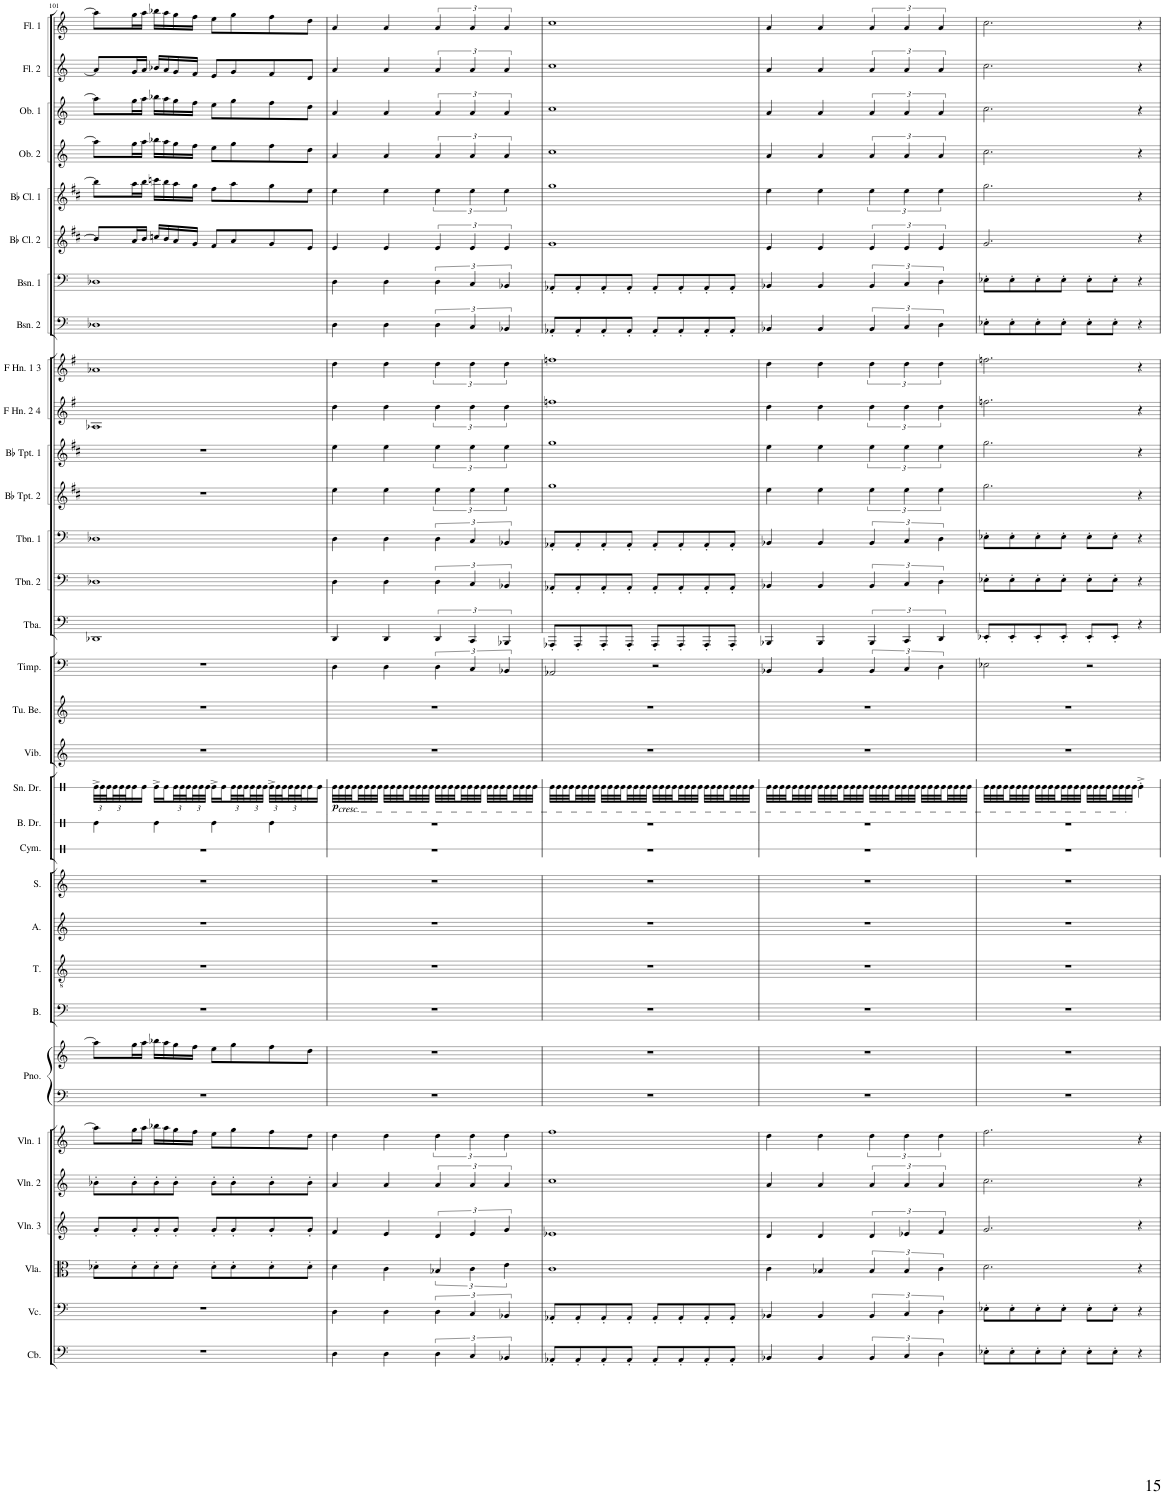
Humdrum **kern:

**kern	**kern	**kern	**kern	**kern	**kern	**kern	**kern	**kern	**kern	**kern	**kern	**kern	**kern	**kern	**dynam	**kern	**kern	**kern	**kern	**kern	**kern	**kern	**kern	**kern	**kern	**kern	**kern	**kern	**kern	**kern	**kern	**kern	**kern
*part32	*part31	*part30	*part29	*part28	*part27	*part26	*part26	*part25	*part24	*part23	*part22	*part21	*part20	*part19	*part19	*part18	*part17	*part16	*part15	*part14	*part13	*part12	*part11	*part10	*part9	*part8	*part7	*part6	*part5	*part4	*part3	*part2	*part1
*staff33	*staff32	*staff31	*staff30	*staff29	*staff28	*staff27	*staff26	*staff25	*staff24	*staff23	*staff22	*staff21	*staff20	*staff19	*staff19	*staff18	*staff17	*staff16	*staff15	*staff14	*staff13	*staff12	*staff11	*staff10	*staff9	*staff8	*staff7	*staff6	*staff5	*staff4	*staff3	*staff2	*staff1
*I"Contrabass	*I"Violoncello	*I"Viola	*I"Violin 3	*I"Violin 2	*I"Violin 1	*I"Piano	*	*I"Baritone	*I"Tenor	*I"Alto	*I"Soprano	*I"Cymbal	*I"Bass Drum	*I"Snare Drum	*	*I"Vibraphone	*I"Tubular Bells	*I"Timpani	*I"Tuba	*I"Trombone 2	*I"Trombone 1	*I"Bb Trumpet 2	*I"Bb Trumpet 1	*I"F Horn 2 &amp; 4	*I"F Horn 1 &amp; 3	*I"Bassoon 2	*I"Bassoon 1	*I"Bb Clarinet 2	*I"Bb Clarinet 1	*I"Oboe 2	*I"Oboe 1	*I"Flute 2	*I"Flute 1
*I'Cb.	*I'Vc.	*I'Vla.	*I'Vln. 3	*I'Vln. 2	*I'Vln. 1	*I'Pno.	*	*I'B.	*I'T.	*I'A.	*I'S.	*I'Cym.	*I'B. Dr.	*I'Sn. Dr.	*	*I'Vib.	*I'Tu. Be.	*I'Timp.	*I'Tba.	*I'Tbn. 2	*I'Tbn. 1	*I'Bb Tpt. 2	*I'Bb Tpt. 1	*I'F Hn. 2 4	*I'F Hn. 1 3	*I'Bsn. 2	*I'Bsn. 1	*I'Bb Cl. 2	*I'Bb Cl. 1	*I'Ob. 2	*I'Ob. 1	*I'Fl. 2	*I'Fl. 1
!!LO:PB:g=z
*clefF4	*clefF4	*clefC3	*clefG2	*clefG2	*clefG2	*clefF4	*clefG2	*clefF4	*clefGv2	*clefG2	*clefG2	*clefX	*clefX	*clefX	*	*clefG2	*clefG2	*clefF4	*clefF4	*clefF4	*clefF4	*clefG2	*clefG2	*clefG2	*clefG2	*clefF4	*clefF4	*clefG2	*clefG2	*clefG2	*clefG2	*clefG2	*clefG2
*Trd7c12	*	*	*	*	*	*	*	*	*	*	*	*	*	*	*	*	*	*	*	*	*	*Trd1c2	*Trd1c2	*Trd4c7	*Trd4c7	*	*	*Trd1c2	*Trd1c2	*	*	*	*
*k[]	*k[]	*k[]	*k[]	*k[]	*k[]	*k[]	*k[]	*k[]	*k[]	*k[]	*k[]	*k[]	*k[]	*k[]	*	*k[]	*k[]	*k[]	*k[]	*k[]	*k[]	*k[f#c#]	*k[f#c#]	*k[f#]	*k[f#]	*k[]	*k[]	*k[f#c#]	*k[f#c#]	*k[]	*k[]	*k[]	*k[]
*M4/4	*M4/4	*M4/4	*M4/4	*M4/4	*M4/4	*M4/4	*M4/4	*M4/4	*M4/4	*M4/4	*M4/4	*M4/4	*M4/4	*M4/4	*	*M4/4	*M4/4	*M4/4	*M4/4	*M4/4	*M4/4	*M4/4	*M4/4	*M4/4	*M4/4	*M4/4	*M4/4	*M4/4	*M4/4	*M4/4	*M4/4	*M4/4	*M4/4
*	*	*	*	*	*	*	*	*	*	*	*	*	*	*Xbrackettup	*	*	*	*	*	*	*	*	*	*	*	*	*	*	*	*	*	*	*
=101	=101	=101	=101	=101	=101	=101	=101	=101	=101	=101	=101	=101	=101	=101	=101	=101	=101	=101	=101	=101	=101	=101	=101	=101	=101	=101	=101	=101	=101	=101	=101	=101	=101
1r	1r	8d-X'\L	8g'/L	8b-X'\L	8aa\L]	1r	8aa\L]	1r	1r	1r	1r	1r	4Re\	48Re^\LLL	.	1r	1r	1r	1DD-X	1D-X	1D-X	1r	1r	1A-X	1a-X	1D-X	1D-X	8b/L]	8bb\L]	8aa\L]	8aa\L]	8a/L]	8aa\L]
.	.	.	.	.	.	.	.	.	.	.	.	.	.	48Re\	.	.	.	.	.	.	.	.	.	.	.	.	.	.	.	.	.	.	.
.	.	.	.	.	.	.	.	.	.	.	.	.	.	48Re\	.	.	.	.	.	.	.	.	.	.	.	.	.	.	.	.	.	.	.
.	.	.	.	.	.	.	.	.	.	.	.	.	.	48Re\	.	.	.	.	.	.	.	.	.	.	.	.	.	.	.	.	.	.	.
.	.	.	.	.	.	.	.	.	.	.	.	.	.	48Re\	.	.	.	.	.	.	.	.	.	.	.	.	.	.	.	.	.	.	.
.	.	.	.	.	.	.	.	.	.	.	.	.	.	48Re\J	.	.	.	.	.	.	.	.	.	.	.	.	.	.	.	.	.	.	.
.	.	8d-'\	8g'/	8b-'\	16gg\L	.	16gg\L	.	.	.	.	.	.	16Re\	.	.	.	.	.	.	.	.	.	.	.	.	.	16a/L	16aa\L	16gg\L	16gg\L	16g/L	16gg\L
.	.	.	.	.	16aa\JJ	.	16aa\JJ	.	.	.	.	.	.	16Re\JJ	.	.	.	.	.	.	.	.	.	.	.	.	.	16b/JJ	16bb\JJ	16aa\JJ	16aa\JJ	16a/JJ	16aa\JJ
.	.	8d-'\	8g'/	8b-'\	16bb-X\LL	.	16bb-X\LL	.	.	.	.	.	4Re\	16Re^\LL	.	.	.	.	.	.	.	.	.	.	.	.	.	16ccn/LL	16cccn\LL	16bb-X\LL	16bb-X\LL	16b-X/LL	16bb-X\LL
.	.	.	.	.	16aa\	.	16aa\	.	.	.	.	.	.	16Re\	.	.	.	.	.	.	.	.	.	.	.	.	.	16b/	16bb\	16aa\	16aa\	16a/	16aa\
.	.	8d-'\J	8g'/J	8b-'\J	16gg\	.	16gg\	.	.	.	.	.	.	48Re\L	.	.	.	.	.	.	.	.	.	.	.	.	.	16a/	16aa\	16gg\	16gg\	16g/	16gg\
.	.	.	.	.	.	.	.	.	.	.	.	.	.	48Re\	.	.	.	.	.	.	.	.	.	.	.	.	.	.	.	.	.	.	.
.	.	.	.	.	.	.	.	.	.	.	.	.	.	48Re\	.	.	.	.	.	.	.	.	.	.	.	.	.	.	.	.	.	.	.
.	.	.	.	.	16ff\JJ	.	16ff\JJ	.	.	.	.	.	.	48Re\	.	.	.	.	.	.	.	.	.	.	.	.	.	16g/JJ	16gg\JJ	16ff\JJ	16ff\JJ	16f/JJ	16ff\JJ
.	.	.	.	.	.	.	.	.	.	.	.	.	.	48Re\	.	.	.	.	.	.	.	.	.	.	.	.	.	.	.	.	.	.	.
.	.	.	.	.	.	.	.	.	.	.	.	.	.	48Re\JJJ	.	.	.	.	.	.	.	.	.	.	.	.	.	.	.	.	.	.	.
.	.	8d-'\L	8g'/L	8b-'\L	8ee\L	.	8ee\L	.	.	.	.	.	4Re\	16Re^\LL	.	.	.	.	.	.	.	.	.	.	.	.	.	8f#/L	8ff#\L	8ee\L	8ee\L	8e/L	8ee\L
.	.	.	.	.	.	.	.	.	.	.	.	.	.	16Re\	.	.	.	.	.	.	.	.	.	.	.	.	.	.	.	.	.	.	.
.	.	8d-'\	8g'/	8b-'\	8gg\	.	8gg\	.	.	.	.	.	.	48Re\L	.	.	.	.	.	.	.	.	.	.	.	.	.	8a/	8aa\	8gg\	8gg\	8g/	8gg\
.	.	.	.	.	.	.	.	.	.	.	.	.	.	48Re\	.	.	.	.	.	.	.	.	.	.	.	.	.	.	.	.	.	.	.
.	.	.	.	.	.	.	.	.	.	.	.	.	.	48Re\	.	.	.	.	.	.	.	.	.	.	.	.	.	.	.	.	.	.	.
.	.	.	.	.	.	.	.	.	.	.	.	.	.	48Re\	.	.	.	.	.	.	.	.	.	.	.	.	.	.	.	.	.	.	.
.	.	.	.	.	.	.	.	.	.	.	.	.	.	48Re\	.	.	.	.	.	.	.	.	.	.	.	.	.	.	.	.	.	.	.
.	.	.	.	.	.	.	.	.	.	.	.	.	.	48Re\JJJ	.	.	.	.	.	.	.	.	.	.	.	.	.	.	.	.	.	.	.
.	.	8d-'\	8g'/	8b-'\	8ff\	.	8ff\	.	.	.	.	.	4Re\	48Re^\LLL	.	.	.	.	.	.	.	.	.	.	.	.	.	8g/	8gg\	8ff\	8ff\	8f/	8ff\
.	.	.	.	.	.	.	.	.	.	.	.	.	.	48Re\	.	.	.	.	.	.	.	.	.	.	.	.	.	.	.	.	.	.	.
.	.	.	.	.	.	.	.	.	.	.	.	.	.	48Re\	.	.	.	.	.	.	.	.	.	.	.	.	.	.	.	.	.	.	.
.	.	.	.	.	.	.	.	.	.	.	.	.	.	48Re\	.	.	.	.	.	.	.	.	.	.	.	.	.	.	.	.	.	.	.
.	.	.	.	.	.	.	.	.	.	.	.	.	.	48Re\	.	.	.	.	.	.	.	.	.	.	.	.	.	.	.	.	.	.	.
.	.	.	.	.	.	.	.	.	.	.	.	.	.	48Re\J	.	.	.	.	.	.	.	.	.	.	.	.	.	.	.	.	.	.	.
.	.	8d-'\J	8g'/J	8b-'\J	8dd\J	.	8dd\J	.	.	.	.	.	.	16Re\	.	.	.	.	.	.	.	.	.	.	.	.	.	8e/J	8ee\J	8dd\J	8dd\J	8d/J	8dd\J
.	.	.	.	.	.	.	.	.	.	.	.	.	.	16Re\JJ	.	.	.	.	.	.	.	.	.	.	.	.	.	.	.	.	.	.	.
=102	=102	=102	=102	=102	=102	=102	=102	=102	=102	=102	=102	=102	=102	=102	=102	=102	=102	=102	=102	=102	=102	=102	=102	=102	=102	=102	=102	=102	=102	=102	=102	=102	=102
!	!	!	!	!	!	!	!	!	!	!	!	!	!	!	!LO:DY:b	!	!	!	!	!	!	!	!	!	!	!	!	!	!	!	!	!	!
4D\	4D\	4d\	4f/	4a/	4dd\	1r	1r	1r	1r	1r	1r	1r	1r	32Re\LLL	p	1r	1r	4D\	4DD/	4D\	4D\	4ee\	4ee\	4dd\	4dd\	4D\	4D\	4e/	4ee\	4a/	4a/	4a/	4a/
!	!	!	!	!	!	!	!	!	!	!	!	!	!	!LO:TX:b:i:t=cresc.	!	!	!	!	!	!	!	!	!	!	!	!	!	!	!	!	!	!	!
.	.	.	.	.	.	.	.	.	.	.	.	.	.	32Re\	.	.	.	.	.	.	.	.	.	.	.	.	.	.	.	.	.	.	.
.	.	.	.	.	.	.	.	.	.	.	.	.	.	32Re\	.	.	.	.	.	.	.	.	.	.	.	.	.	.	.	.	.	.	.
.	.	.	.	.	.	.	.	.	.	.	.	.	.	32Re\	.	.	.	.	.	.	.	.	.	.	.	.	.	.	.	.	.	.	.
.	.	.	.	.	.	.	.	.	.	.	.	.	.	32Re\	.	.	.	.	.	.	.	.	.	.	.	.	.	.	.	.	.	.	.
.	.	.	.	.	.	.	.	.	.	.	.	.	.	32Re\	.	.	.	.	.	.	.	.	.	.	.	.	.	.	.	.	.	.	.
.	.	.	.	.	.	.	.	.	.	.	.	.	.	32Re\	.	.	.	.	.	.	.	.	.	.	.	.	.	.	.	.	.	.	.
.	.	.	.	.	.	.	.	.	.	.	.	.	.	32Re\JJJ	.	.	.	.	.	.	.	.	.	.	.	.	.	.	.	.	.	.	.
4D\	4D\	4c\	4e/	4a/	4dd\	.	.	.	.	.	.	.	.	32Re\LLL	.	.	.	4D\	4DD/	4D\	4D\	4ee\	4ee\	4dd\	4dd\	4D\	4D\	4e/	4ee\	4a/	4a/	4a/	4a/
.	.	.	.	.	.	.	.	.	.	.	.	.	.	32Re\	.	.	.	.	.	.	.	.	.	.	.	.	.	.	.	.	.	.	.
.	.	.	.	.	.	.	.	.	.	.	.	.	.	32Re\	.	.	.	.	.	.	.	.	.	.	.	.	.	.	.	.	.	.	.
.	.	.	.	.	.	.	.	.	.	.	.	.	.	32Re\	.	.	.	.	.	.	.	.	.	.	.	.	.	.	.	.	.	.	.
.	.	.	.	.	.	.	.	.	.	.	.	.	.	32Re\	.	.	.	.	.	.	.	.	.	.	.	.	.	.	.	.	.	.	.
.	.	.	.	.	.	.	.	.	.	.	.	.	.	32Re\	.	.	.	.	.	.	.	.	.	.	.	.	.	.	.	.	.	.	.
.	.	.	.	.	.	.	.	.	.	.	.	.	.	32Re\	.	.	.	.	.	.	.	.	.	.	.	.	.	.	.	.	.	.	.
.	.	.	.	.	.	.	.	.	.	.	.	.	.	32Re\JJJ	.	.	.	.	.	.	.	.	.	.	.	.	.	.	.	.	.	.	.
6D\	6D\	6B-X/	6d/	6a/	6dd\	.	.	.	.	.	.	.	.	32Re\LLL	.	.	.	6D\	6DD/	6D\	6D\	6ee\	6ee\	6dd\	6dd\	6D\	6D\	6e/	6ee\	6a/	6a/	6a/	6a/
.	.	.	.	.	.	.	.	.	.	.	.	.	.	32Re\	.	.	.	.	.	.	.	.	.	.	.	.	.	.	.	.	.	.	.
.	.	.	.	.	.	.	.	.	.	.	.	.	.	32Re\	.	.	.	.	.	.	.	.	.	.	.	.	.	.	.	.	.	.	.
.	.	.	.	.	.	.	.	.	.	.	.	.	.	32Re\	.	.	.	.	.	.	.	.	.	.	.	.	.	.	.	.	.	.	.
.	.	.	.	.	.	.	.	.	.	.	.	.	.	32Re\	.	.	.	.	.	.	.	.	.	.	.	.	.	.	.	.	.	.	.
.	.	.	.	.	.	.	.	.	.	.	.	.	.	32Re\	.	.	.	.	.	.	.	.	.	.	.	.	.	.	.	.	.	.	.
6C/	6C/	6c\	6e/	6a/	6dd\	.	.	.	.	.	.	.	.	.	.	.	.	6C/	6CC/	6C/	6C/	6ee\	6ee\	6dd\	6dd\	6C/	6C/	6e/	6ee\	6a/	6a/	6a/	6a/
.	.	.	.	.	.	.	.	.	.	.	.	.	.	32Re\	.	.	.	.	.	.	.	.	.	.	.	.	.	.	.	.	.	.	.
.	.	.	.	.	.	.	.	.	.	.	.	.	.	32Re\JJJ	.	.	.	.	.	.	.	.	.	.	.	.	.	.	.	.	.	.	.
.	.	.	.	.	.	.	.	.	.	.	.	.	.	32Re\LLL	.	.	.	.	.	.	.	.	.	.	.	.	.	.	.	.	.	.	.
!	!	!	!	!	!	!	!	!	!	!	!	!	!	!	!LO:DY:b	!	!	!	!	!	!	!	!	!	!	!	!	!	!	!	!	!	!
.	.	.	.	.	.	.	.	.	.	.	.	.	.	32Re\	mp	.	.	.	.	.	.	.	.	.	.	.	.	.	.	.	.	.	.
.	.	.	.	.	.	.	.	.	.	.	.	.	.	32Re\	.	.	.	.	.	.	.	.	.	.	.	.	.	.	.	.	.	.	.
6BB-X/	6BB-X/	6e\	6g/	6a/	6dd\	.	.	.	.	.	.	.	.	.	.	.	.	6BB-X/	6BBB-X/	6BB-X/	6BB-X/	6ee\	6ee\	6dd\	6dd\	6BB-X/	6BB-X/	6e/	6ee\	6a/	6a/	6a/	6a/
.	.	.	.	.	.	.	.	.	.	.	.	.	.	32Re\	.	.	.	.	.	.	.	.	.	.	.	.	.	.	.	.	.	.	.
.	.	.	.	.	.	.	.	.	.	.	.	.	.	32Re\	.	.	.	.	.	.	.	.	.	.	.	.	.	.	.	.	.	.	.
.	.	.	.	.	.	.	.	.	.	.	.	.	.	32Re\	.	.	.	.	.	.	.	.	.	.	.	.	.	.	.	.	.	.	.
.	.	.	.	.	.	.	.	.	.	.	.	.	.	32Re\	.	.	.	.	.	.	.	.	.	.	.	.	.	.	.	.	.	.	.
.	.	.	.	.	.	.	.	.	.	.	.	.	.	32Re\JJJ	.	.	.	.	.	.	.	.	.	.	.	.	.	.	.	.	.	.	.
=103	=103	=103	=103	=103	=103	=103	=103	=103	=103	=103	=103	=103	=103	=103	=103	=103	=103	=103	=103	=103	=103	=103	=103	=103	=103	=103	=103	=103	=103	=103	=103	=103	=103
8AA-X'/L	8AA-X'/L	1c	1e-X	1cc	1ff	1r	1r	1r	1r	1r	1r	1r	1r	32Re\LLL	.	1r	1r	2AA-X/	8AAA-X'/L	8AA-X'/L	8AA-X'/L	1gg	1gg	1ffn	1ffn	8AA-X'/L	8AA-X'/L	1g	1gg	1cc	1cc	1cc	1cc
.	.	.	.	.	.	.	.	.	.	.	.	.	.	32Re\	.	.	.	.	.	.	.	.	.	.	.	.	.	.	.	.	.	.	.
.	.	.	.	.	.	.	.	.	.	.	.	.	.	32Re\	.	.	.	.	.	.	.	.	.	.	.	.	.	.	.	.	.	.	.
.	.	.	.	.	.	.	.	.	.	.	.	.	.	32Re\	.	.	.	.	.	.	.	.	.	.	.	.	.	.	.	.	.	.	.
8AA-'/	8AA-'/	.	.	.	.	.	.	.	.	.	.	.	.	32Re\	.	.	.	.	8AAA-'/	8AA-'/	8AA-'/	.	.	.	.	8AA-'/	8AA-'/	.	.	.	.	.	.
.	.	.	.	.	.	.	.	.	.	.	.	.	.	32Re\	.	.	.	.	.	.	.	.	.	.	.	.	.	.	.	.	.	.	.
.	.	.	.	.	.	.	.	.	.	.	.	.	.	32Re\	.	.	.	.	.	.	.	.	.	.	.	.	.	.	.	.	.	.	.
.	.	.	.	.	.	.	.	.	.	.	.	.	.	32Re\JJJ	.	.	.	.	.	.	.	.	.	.	.	.	.	.	.	.	.	.	.
8AA-'/	8AA-'/	.	.	.	.	.	.	.	.	.	.	.	.	32Re\LLL	.	.	.	.	8AAA-'/	8AA-'/	8AA-'/	.	.	.	.	8AA-'/	8AA-'/	.	.	.	.	.	.
.	.	.	.	.	.	.	.	.	.	.	.	.	.	32Re\	.	.	.	.	.	.	.	.	.	.	.	.	.	.	.	.	.	.	.
.	.	.	.	.	.	.	.	.	.	.	.	.	.	32Re\	.	.	.	.	.	.	.	.	.	.	.	.	.	.	.	.	.	.	.
.	.	.	.	.	.	.	.	.	.	.	.	.	.	32Re\	.	.	.	.	.	.	.	.	.	.	.	.	.	.	.	.	.	.	.
8AA-'/J	8AA-'/J	.	.	.	.	.	.	.	.	.	.	.	.	32Re\	.	.	.	.	8AAA-'/J	8AA-'/J	8AA-'/J	.	.	.	.	8AA-'/J	8AA-'/J	.	.	.	.	.	.
.	.	.	.	.	.	.	.	.	.	.	.	.	.	32Re\	.	.	.	.	.	.	.	.	.	.	.	.	.	.	.	.	.	.	.
.	.	.	.	.	.	.	.	.	.	.	.	.	.	32Re\	.	.	.	.	.	.	.	.	.	.	.	.	.	.	.	.	.	.	.
!	!	!	!	!	!	!	!	!	!	!	!	!	!	!	!LO:DY:b	!	!	!	!	!	!	!	!	!	!	!	!	!	!	!	!	!	!
.	.	.	.	.	.	.	.	.	.	.	.	.	.	32Re\JJJ	mf	.	.	.	.	.	.	.	.	.	.	.	.	.	.	.	.	.	.
8AA-'/L	8AA-'/L	.	.	.	.	.	.	.	.	.	.	.	.	32Re\LLL	.	.	.	2r	8AAA-'/L	8AA-'/L	8AA-'/L	.	.	.	.	8AA-'/L	8AA-'/L	.	.	.	.	.	.
.	.	.	.	.	.	.	.	.	.	.	.	.	.	32Re\	.	.	.	.	.	.	.	.	.	.	.	.	.	.	.	.	.	.	.
.	.	.	.	.	.	.	.	.	.	.	.	.	.	32Re\	.	.	.	.	.	.	.	.	.	.	.	.	.	.	.	.	.	.	.
.	.	.	.	.	.	.	.	.	.	.	.	.	.	32Re\	.	.	.	.	.	.	.	.	.	.	.	.	.	.	.	.	.	.	.
8AA-'/	8AA-'/	.	.	.	.	.	.	.	.	.	.	.	.	32Re\	.	.	.	.	8AAA-'/	8AA-'/	8AA-'/	.	.	.	.	8AA-'/	8AA-'/	.	.	.	.	.	.
.	.	.	.	.	.	.	.	.	.	.	.	.	.	32Re\	.	.	.	.	.	.	.	.	.	.	.	.	.	.	.	.	.	.	.
.	.	.	.	.	.	.	.	.	.	.	.	.	.	32Re\	.	.	.	.	.	.	.	.	.	.	.	.	.	.	.	.	.	.	.
.	.	.	.	.	.	.	.	.	.	.	.	.	.	32Re\JJJ	.	.	.	.	.	.	.	.	.	.	.	.	.	.	.	.	.	.	.
8AA-'/	8AA-'/	.	.	.	.	.	.	.	.	.	.	.	.	32Re\LLL	.	.	.	.	8AAA-'/	8AA-'/	8AA-'/	.	.	.	.	8AA-'/	8AA-'/	.	.	.	.	.	.
.	.	.	.	.	.	.	.	.	.	.	.	.	.	32Re\	.	.	.	.	.	.	.	.	.	.	.	.	.	.	.	.	.	.	.
.	.	.	.	.	.	.	.	.	.	.	.	.	.	32Re\	.	.	.	.	.	.	.	.	.	.	.	.	.	.	.	.	.	.	.
.	.	.	.	.	.	.	.	.	.	.	.	.	.	32Re\	.	.	.	.	.	.	.	.	.	.	.	.	.	.	.	.	.	.	.
8AA-'/J	8AA-'/J	.	.	.	.	.	.	.	.	.	.	.	.	32Re\	.	.	.	.	8AAA-'/J	8AA-'/J	8AA-'/J	.	.	.	.	8AA-'/J	8AA-'/J	.	.	.	.	.	.
.	.	.	.	.	.	.	.	.	.	.	.	.	.	32Re\	.	.	.	.	.	.	.	.	.	.	.	.	.	.	.	.	.	.	.
.	.	.	.	.	.	.	.	.	.	.	.	.	.	32Re\	.	.	.	.	.	.	.	.	.	.	.	.	.	.	.	.	.	.	.
.	.	.	.	.	.	.	.	.	.	.	.	.	.	32Re\JJJ	.	.	.	.	.	.	.	.	.	.	.	.	.	.	.	.	.	.	.
=104	=104	=104	=104	=104	=104	=104	=104	=104	=104	=104	=104	=104	=104	=104	=104	=104	=104	=104	=104	=104	=104	=104	=104	=104	=104	=104	=104	=104	=104	=104	=104	=104	=104
4BB-X/	4BB-X/	4c\	4d/	4a/	4dd\	1r	1r	1r	1r	1r	1r	1r	1r	32Re\LLL	.	1r	1r	4BB-X/	4BBB-X/	4BB-X/	4BB-X/	4ee\	4ee\	4dd\	4dd\	4BB-X/	4BB-X/	4e/	4ee\	4a/	4a/	4a/	4a/
.	.	.	.	.	.	.	.	.	.	.	.	.	.	32Re\	.	.	.	.	.	.	.	.	.	.	.	.	.	.	.	.	.	.	.
.	.	.	.	.	.	.	.	.	.	.	.	.	.	32Re\	.	.	.	.	.	.	.	.	.	.	.	.	.	.	.	.	.	.	.
.	.	.	.	.	.	.	.	.	.	.	.	.	.	32Re\	.	.	.	.	.	.	.	.	.	.	.	.	.	.	.	.	.	.	.
.	.	.	.	.	.	.	.	.	.	.	.	.	.	32Re\	.	.	.	.	.	.	.	.	.	.	.	.	.	.	.	.	.	.	.
.	.	.	.	.	.	.	.	.	.	.	.	.	.	32Re\	.	.	.	.	.	.	.	.	.	.	.	.	.	.	.	.	.	.	.
.	.	.	.	.	.	.	.	.	.	.	.	.	.	32Re\	.	.	.	.	.	.	.	.	.	.	.	.	.	.	.	.	.	.	.
.	.	.	.	.	.	.	.	.	.	.	.	.	.	32Re\JJJ	.	.	.	.	.	.	.	.	.	.	.	.	.	.	.	.	.	.	.
!	!	!	!	!	!	!	!	!	!	!	!	!	!	!	!LO:DY:b	!	!	!	!	!	!	!	!	!	!	!	!	!	!	!	!	!	!
4BB-/	4BB-/	4B-X/	4d/	4a/	4dd\	.	.	.	.	.	.	.	.	32Re\LLL	f	.	.	4BB-/	4BBB-/	4BB-/	4BB-/	4ee\	4ee\	4dd\	4dd\	4BB-/	4BB-/	4e/	4ee\	4a/	4a/	4a/	4a/
.	.	.	.	.	.	.	.	.	.	.	.	.	.	32Re\	.	.	.	.	.	.	.	.	.	.	.	.	.	.	.	.	.	.	.
.	.	.	.	.	.	.	.	.	.	.	.	.	.	32Re\	.	.	.	.	.	.	.	.	.	.	.	.	.	.	.	.	.	.	.
.	.	.	.	.	.	.	.	.	.	.	.	.	.	32Re\	.	.	.	.	.	.	.	.	.	.	.	.	.	.	.	.	.	.	.
.	.	.	.	.	.	.	.	.	.	.	.	.	.	32Re\	.	.	.	.	.	.	.	.	.	.	.	.	.	.	.	.	.	.	.
.	.	.	.	.	.	.	.	.	.	.	.	.	.	32Re\	.	.	.	.	.	.	.	.	.	.	.	.	.	.	.	.	.	.	.
.	.	.	.	.	.	.	.	.	.	.	.	.	.	32Re\	.	.	.	.	.	.	.	.	.	.	.	.	.	.	.	.	.	.	.
.	.	.	.	.	.	.	.	.	.	.	.	.	.	32Re\JJJ	.	.	.	.	.	.	.	.	.	.	.	.	.	.	.	.	.	.	.
6BB-/	6BB-/	6B-/	6d/	6a/	6dd\	.	.	.	.	.	.	.	.	32Re\LLL	.	.	.	6BB-/	6BBB-/	6BB-/	6BB-/	6ee\	6ee\	6dd\	6dd\	6BB-/	6BB-/	6e/	6ee\	6a/	6a/	6a/	6a/
.	.	.	.	.	.	.	.	.	.	.	.	.	.	32Re\	.	.	.	.	.	.	.	.	.	.	.	.	.	.	.	.	.	.	.
.	.	.	.	.	.	.	.	.	.	.	.	.	.	32Re\	.	.	.	.	.	.	.	.	.	.	.	.	.	.	.	.	.	.	.
.	.	.	.	.	.	.	.	.	.	.	.	.	.	32Re\	.	.	.	.	.	.	.	.	.	.	.	.	.	.	.	.	.	.	.
.	.	.	.	.	.	.	.	.	.	.	.	.	.	32Re\	.	.	.	.	.	.	.	.	.	.	.	.	.	.	.	.	.	.	.
.	.	.	.	.	.	.	.	.	.	.	.	.	.	32Re\	.	.	.	.	.	.	.	.	.	.	.	.	.	.	.	.	.	.	.
6C/	6C/	6B-/	6e-X/	6a/	6dd\	.	.	.	.	.	.	.	.	.	.	.	.	6C/	6CC/	6C/	6C/	6ee\	6ee\	6dd\	6dd\	6C/	6C/	6e/	6ee\	6a/	6a/	6a/	6a/
.	.	.	.	.	.	.	.	.	.	.	.	.	.	32Re\	.	.	.	.	.	.	.	.	.	.	.	.	.	.	.	.	.	.	.
.	.	.	.	.	.	.	.	.	.	.	.	.	.	32Re\JJJ	.	.	.	.	.	.	.	.	.	.	.	.	.	.	.	.	.	.	.
.	.	.	.	.	.	.	.	.	.	.	.	.	.	32Re\LLL	.	.	.	.	.	.	.	.	.	.	.	.	.	.	.	.	.	.	.
.	.	.	.	.	.	.	.	.	.	.	.	.	.	32Re\	.	.	.	.	.	.	.	.	.	.	.	.	.	.	.	.	.	.	.
.	.	.	.	.	.	.	.	.	.	.	.	.	.	32Re\	.	.	.	.	.	.	.	.	.	.	.	.	.	.	.	.	.	.	.
6D\	6D\	6c\	6f/	6a/	6dd\	.	.	.	.	.	.	.	.	.	.	.	.	6D\	6DD/	6D\	6D\	6ee\	6ee\	6dd\	6dd\	6D\	6D\	6e/	6ee\	6a/	6a/	6a/	6a/
.	.	.	.	.	.	.	.	.	.	.	.	.	.	32Re\	.	.	.	.	.	.	.	.	.	.	.	.	.	.	.	.	.	.	.
.	.	.	.	.	.	.	.	.	.	.	.	.	.	32Re\	.	.	.	.	.	.	.	.	.	.	.	.	.	.	.	.	.	.	.
.	.	.	.	.	.	.	.	.	.	.	.	.	.	32Re\	.	.	.	.	.	.	.	.	.	.	.	.	.	.	.	.	.	.	.
.	.	.	.	.	.	.	.	.	.	.	.	.	.	32Re\	.	.	.	.	.	.	.	.	.	.	.	.	.	.	.	.	.	.	.
.	.	.	.	.	.	.	.	.	.	.	.	.	.	32Re\JJJ	.	.	.	.	.	.	.	.	.	.	.	.	.	.	.	.	.	.	.
=105	=105	=105	=105	=105	=105	=105	=105	=105	=105	=105	=105	=105	=105	=105	=105	=105	=105	=105	=105	=105	=105	=105	=105	=105	=105	=105	=105	=105	=105	=105	=105	=105	=105
!	!	!	!	!	!	!	!	!	!	!	!	!	!	!	!LO:DY:b	!	!	!	!	!	!	!	!	!	!	!	!	!	!	!	!	!	!
8E-X'\L	8E-X'\L	2.d\	2.g/	2.cc\	2.ff\	1r	1r	1r	1r	1r	1r	1r	1r	32Re\LLL	ff	1r	1r	2E-X\	8EE-X'/L	8E-X'\L	8E-X'\L	2.gg\	2.gg\	2.ffn\	2.ffn\	8E-X'\L	8E-X'\L	2.g/	2.gg\	2.cc\	2.cc\	2.cc\	2.cc\
.	.	.	.	.	.	.	.	.	.	.	.	.	.	32Re\	.	.	.	.	.	.	.	.	.	.	.	.	.	.	.	.	.	.	.
.	.	.	.	.	.	.	.	.	.	.	.	.	.	32Re\	.	.	.	.	.	.	.	.	.	.	.	.	.	.	.	.	.	.	.
.	.	.	.	.	.	.	.	.	.	.	.	.	.	32Re\	.	.	.	.	.	.	.	.	.	.	.	.	.	.	.	.	.	.	.
8E-'\	8E-'\	.	.	.	.	.	.	.	.	.	.	.	.	32Re\	.	.	.	.	8EE-'/	8E-'\	8E-'\	.	.	.	.	8E-'\	8E-'\	.	.	.	.	.	.
.	.	.	.	.	.	.	.	.	.	.	.	.	.	32Re\	.	.	.	.	.	.	.	.	.	.	.	.	.	.	.	.	.	.	.
.	.	.	.	.	.	.	.	.	.	.	.	.	.	32Re\	.	.	.	.	.	.	.	.	.	.	.	.	.	.	.	.	.	.	.
.	.	.	.	.	.	.	.	.	.	.	.	.	.	32Re\JJJ	.	.	.	.	.	.	.	.	.	.	.	.	.	.	.	.	.	.	.
8E-'\	8E-'\	.	.	.	.	.	.	.	.	.	.	.	.	32Re\LLL	.	.	.	.	8EE-'/	8E-'\	8E-'\	.	.	.	.	8E-'\	8E-'\	.	.	.	.	.	.
.	.	.	.	.	.	.	.	.	.	.	.	.	.	32Re\	.	.	.	.	.	.	.	.	.	.	.	.	.	.	.	.	.	.	.
.	.	.	.	.	.	.	.	.	.	.	.	.	.	32Re\	.	.	.	.	.	.	.	.	.	.	.	.	.	.	.	.	.	.	.
.	.	.	.	.	.	.	.	.	.	.	.	.	.	32Re\	.	.	.	.	.	.	.	.	.	.	.	.	.	.	.	.	.	.	.
8E-'\J	8E-'\J	.	.	.	.	.	.	.	.	.	.	.	.	32Re\	.	.	.	.	8EE-'/J	8E-'\J	8E-'\J	.	.	.	.	8E-'\J	8E-'\J	.	.	.	.	.	.
.	.	.	.	.	.	.	.	.	.	.	.	.	.	32Re\	.	.	.	.	.	.	.	.	.	.	.	.	.	.	.	.	.	.	.
.	.	.	.	.	.	.	.	.	.	.	.	.	.	32Re\	.	.	.	.	.	.	.	.	.	.	.	.	.	.	.	.	.	.	.
.	.	.	.	.	.	.	.	.	.	.	.	.	.	32Re\JJJ	.	.	.	.	.	.	.	.	.	.	.	.	.	.	.	.	.	.	.
8E-'\L	8E-'\L	.	.	.	.	.	.	.	.	.	.	.	.	32Re\LLL	.	.	.	2r	8EE-'/L	8E-'\L	8E-'\L	.	.	.	.	8E-'\L	8E-'\L	.	.	.	.	.	.
.	.	.	.	.	.	.	.	.	.	.	.	.	.	32Re\	.	.	.	.	.	.	.	.	.	.	.	.	.	.	.	.	.	.	.
.	.	.	.	.	.	.	.	.	.	.	.	.	.	32Re\	.	.	.	.	.	.	.	.	.	.	.	.	.	.	.	.	.	.	.
.	.	.	.	.	.	.	.	.	.	.	.	.	.	32Re\	.	.	.	.	.	.	.	.	.	.	.	.	.	.	.	.	.	.	.
8E-'\J	8E-'\J	.	.	.	.	.	.	.	.	.	.	.	.	32Re\	.	.	.	.	8EE-'/J	8E-'\J	8E-'\J	.	.	.	.	8E-'\J	8E-'\J	.	.	.	.	.	.
.	.	.	.	.	.	.	.	.	.	.	.	.	.	32Re\	.	.	.	.	.	.	.	.	.	.	.	.	.	.	.	.	.	.	.
.	.	.	.	.	.	.	.	.	.	.	.	.	.	32Re\	.	.	.	.	.	.	.	.	.	.	.	.	.	.	.	.	.	.	.
.	.	.	.	.	.	.	.	.	.	.	.	.	.	32Re\JJJ	.	.	.	.	.	.	.	.	.	.	.	.	.	.	.	.	.	.	.
!	!	!	!	!	!	!	!	!	!	!	!	!	!	!	!LO:DY:b	!	!	!	!	!	!	!	!	!	!	!	!	!	!	!	!	!	!
4r	4r	4r	4r	4r	4r	.	.	.	.	.	.	.	.	4Re'^\	fff	.	.	.	4r	4r	4r	4r	4r	4r	4r	4r	4r	4r	4r	4r	4r	4r	4r
=	=	=	=	=	=	=	=	=	=	=	=	=	=	=	=	=	=	=	=	=	=	=	=	=	=	=	=	=	=	=	=	=	=
*-	*-	*-	*-	*-	*-	*-	*-	*-	*-	*-	*-	*-	*-	*-	*-	*-	*-	*-	*-	*-	*-	*-	*-	*-	*-	*-	*-	*-	*-	*-	*-	*-	*-
